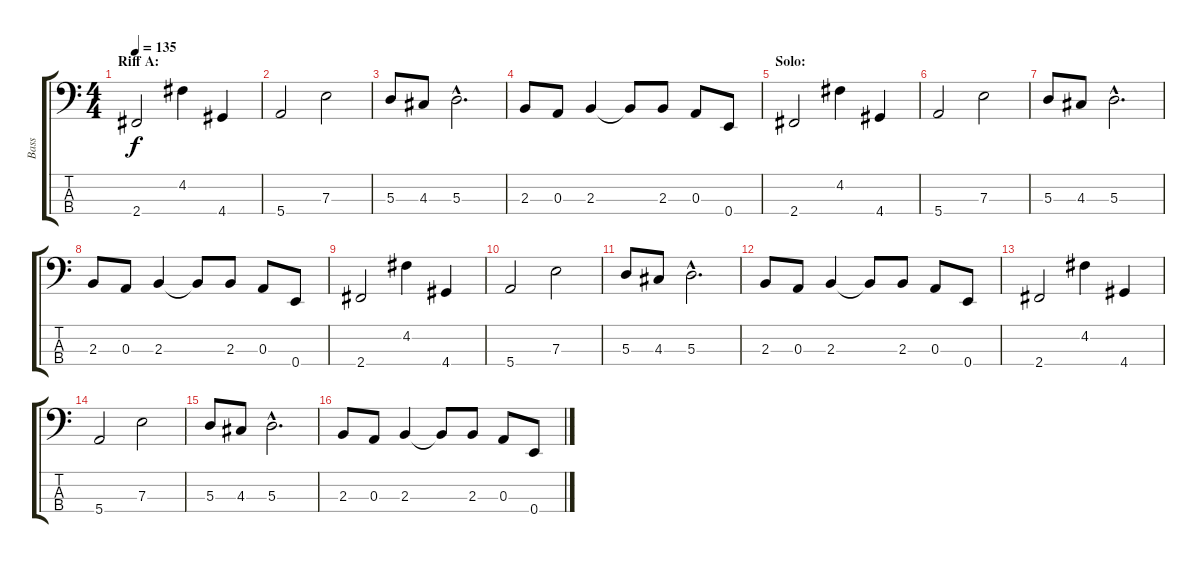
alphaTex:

\track ("Bass" "Bass") {instrument electricbasspick}
\staff {score tabs}
\tuning (G2 D2 A1 E1) {hide}
\ts (4 4)
\section ("" "Riff A:")
\tempo 135
\clef f4
\ks c
2.4.2{dy f} 4.2.4 4.4.4 |
5.4.2 7.3.2 |
5.3.8 4.3.8 5.3{hac}.2{d} |
2.3.8 0.3.8 2.3.4 2.3{t}.8 2.3.8 0.3.8 0.4.8 |
\section ("" "Solo:")
2.4.2 4.2.4 4.4.4 |
5.4.2 7.3.2 |
5.3.8 4.3.8 5.3{hac}.2{d} |
2.3.8 0.3.8 2.3.4 2.3{t}.8 2.3.8 0.3.8 0.4.8 |
2.4.2 4.2.4 4.4.4 |
5.4.2 7.3.2 |
5.3.8 4.3.8 5.3{hac}.2{d} |
2.3.8 0.3.8 2.3.4 2.3{t}.8 2.3.8 0.3.8 0.4.8 |
2.4.2 4.2.4 4.4.4 |
5.4.2 7.3.2 |
5.3.8 4.3.8 5.3{hac}.2{d} |
2.3.8 0.3.8 2.3.4 2.3{t}.8 2.3.8 0.3.8 0.4.8
